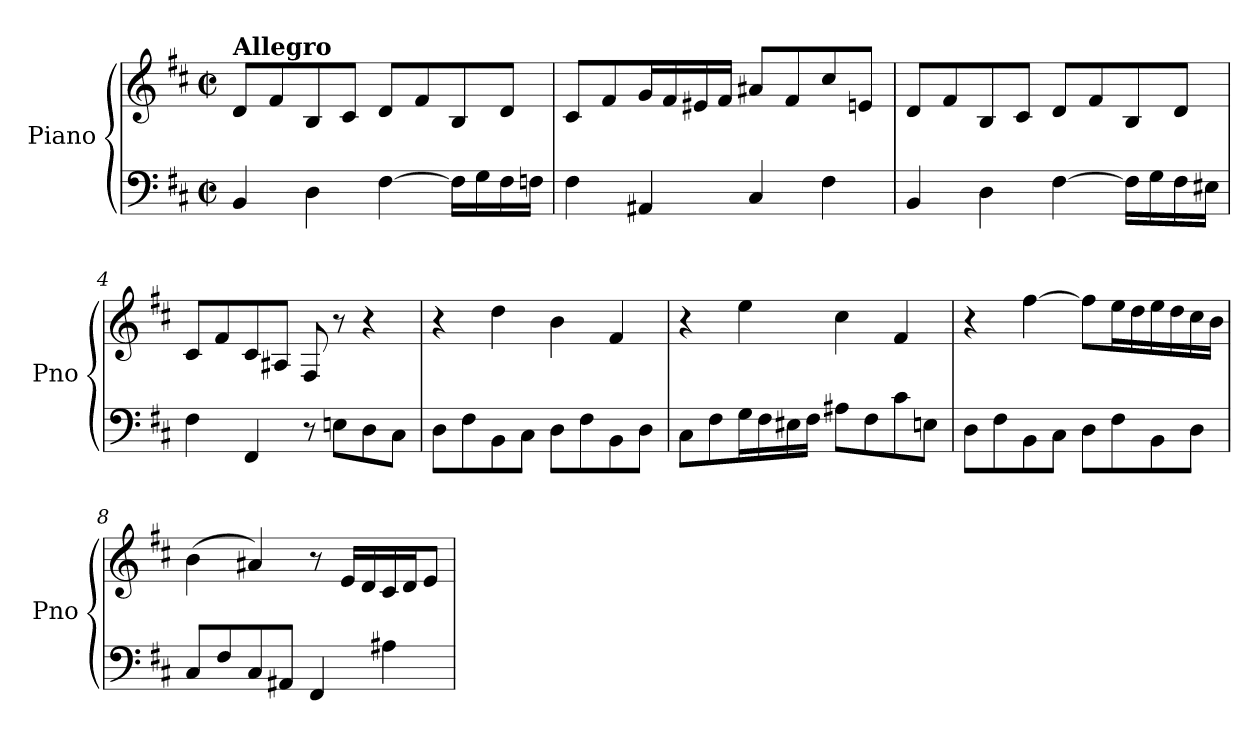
**kern	**kern
*part1	*part1
*staff2	*staff1
*I"Piano	*
*I'Pno	*
*clefF4	*clefG2
*k[f#c#]	*k[f#c#]
*M2/2	*M2/2
*met(c|)	*met(c|)
=1	=1
!	!LO:TX:a:B:t=Allegro
4BB/	8d/L
.	8f#/
4D\	8B/
.	8c#/J
[4F#\	8d/L
.	8f#/
16F#\LL]	8B/
16G\	.
16F#\	8d/J
16Fni\JJ	.
=2	=2
4F#\	8c#/L
.	8f#/
4AA#X/	16g/L
.	16f#/
.	16e#X/
.	16f#/JJ
4C#/	8a#X/L
.	8f#/
4F#\	8cc#/
.	8en/J
=3	=3
4BB/	8d/L
.	8f#/
4D\	8B/
.	8c#/J
[4F#\	8d/L
.	8f#/
16F#\LL]	8B/
16G\	.
16F#\	8d/J
16E#X\JJ	.
=4	=4
4F#\	8c#/L
.	8f#/
4FF#/	8c#/
.	8A#X/J
8r	8F#/
8En\L	8r
8D\	4r
8C#\J	.
!!LO:LB:g=z
=5	=5
8D\L	4r
8F#\	.
8BB\	4dd\
8C#\J	.
8D\L	4b\
8F#\	.
8BB\	4f#/
8D\J	.
=6	=6
8C#\L	4r
8F#\	.
16G\L	4ee\
16F#\	.
16E#X\	.
16F#\JJ	.
8A#X\L	4cc#\
8F#\	.
8c#\	4f#/
8En\J	.
=7	=7
8D\L	4r
8F#\	.
8BB\	[4ff#\
8C#\J	.
8D\L	8ff#\L]
8F#\	16ee\L
.	16dd\
8BB\	16ee\
.	16dd\
8D\J	16cc#\
.	16b\JJ
=8	=8
8C#/L	(4b\
8F#/	.
8C#/	4a#X/)
8AA#X/J	.
4FF#/	8r
.	16e/LL
.	16d/
4A#X\	16c#/
.	16d/J
.	8e/J
=	=
*-	*-
